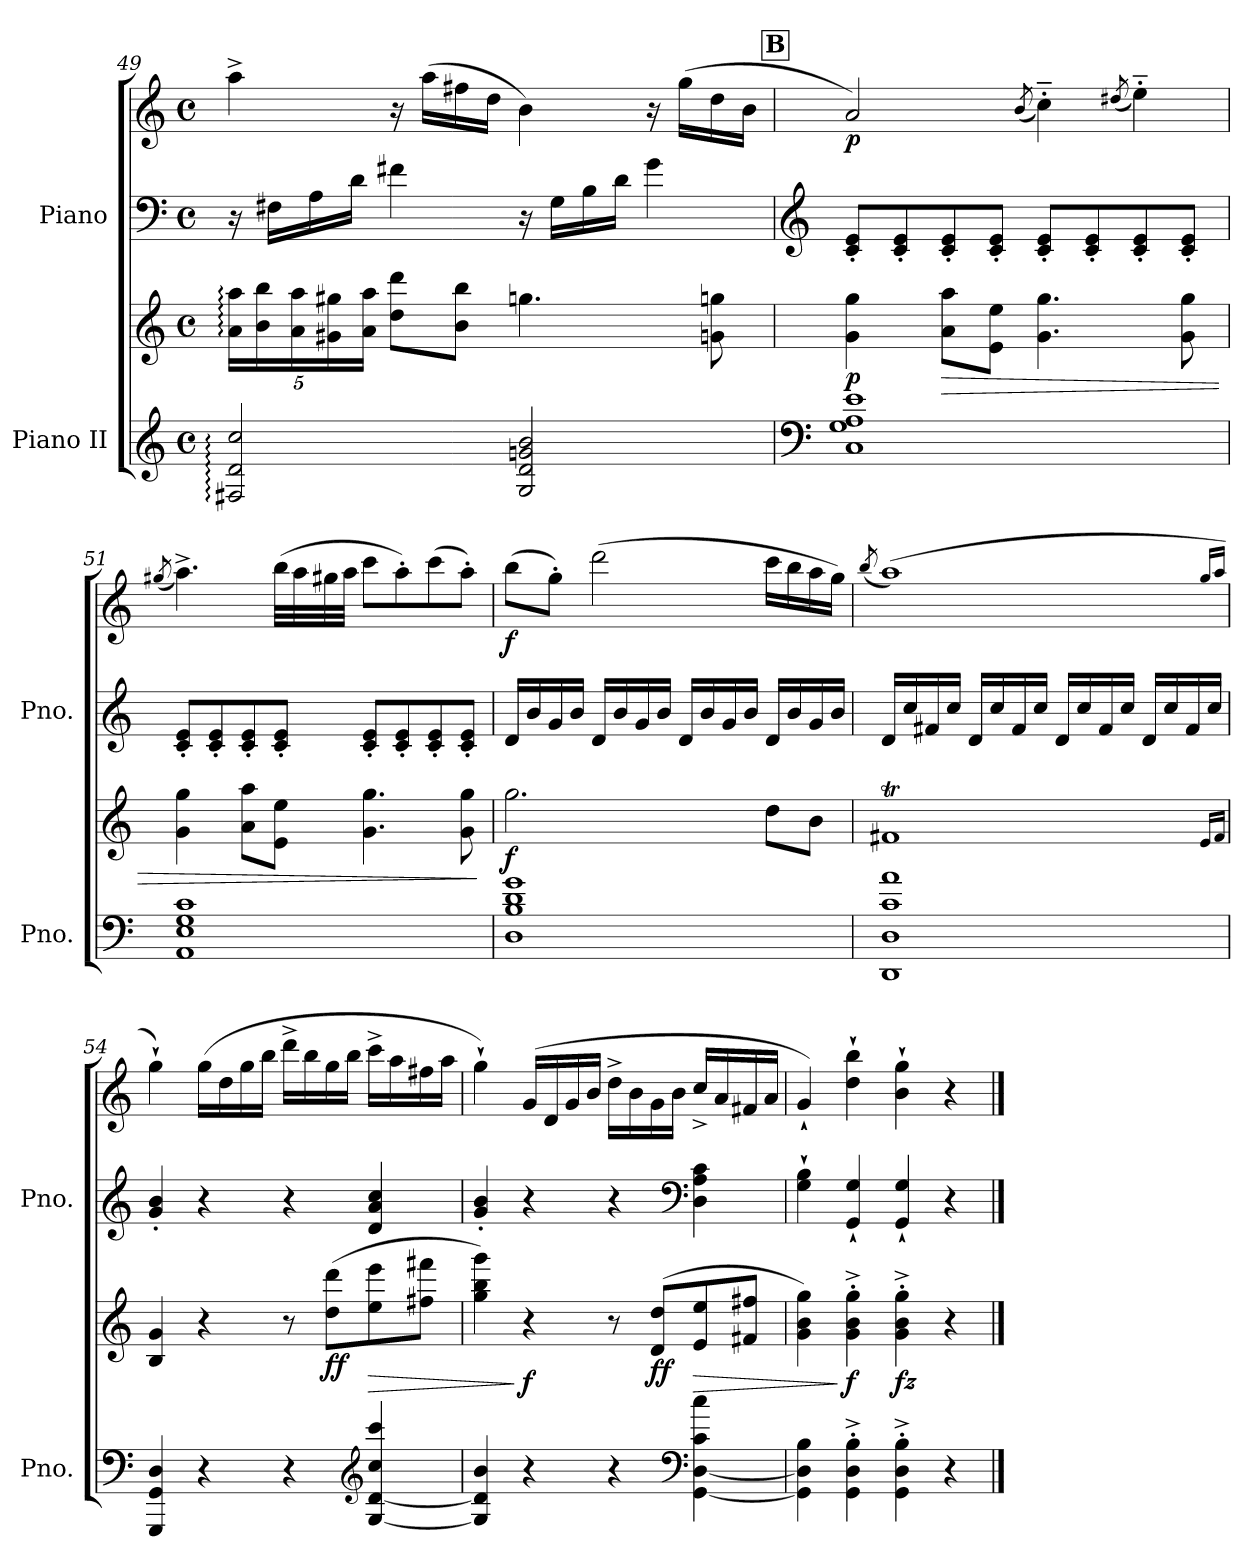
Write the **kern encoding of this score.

**kern	**kern	**dynam	**kern	**kern	**dynam
*part2	*part2	*part2	*part1	*part1	*part1
*staff4	*staff3	*staff3/4	*staff2	*staff1	*staff1/2
*I"Piano II	*	*	*I"Piano	*	*
*I'Pno.	*	*	*I'Pno.	*	*
*clefG2	*clefG2	*	*clefF4	*clefG2	*
*k[]	*k[]	*	*k[]	*k[]	*
*M4/4	*M4/4	*	*M4/4	*M4/4	*
*met(c)	*met(c)	*	*met(c)	*met(c)	*
*	*Xbrackettup	*	*	*	*
=49	=49	=49	=49	=49	=49
2F#X/: 2d/: 2cc/:	20a\: 20aa\:LL	.	16r	4aa^\	.
.	20b\ 20bb\	.	.	.	.
.	.	.	16F#X\LL	.	.
.	20a\ 20aa\	.	.	.	.
.	.	.	16A\	.	.
.	20g#X\ 20gg#X\	.	.	.	.
.	.	.	16d\JJ	.	.
.	20a\ 20aa\JJ	.	.	.	.
.	8dd\ 8ddd\L	.	4f#X\	16r	.
.	.	.	.	(>16aa\LL	.
.	8b\ 8bb\J	.	.	16ff#X\	.
.	.	.	.	16dd\JJ	.
2G/ 2d/ 2gn/ 2b/	4.ggn\	.	16r	4b\)	.
.	.	.	16G\LL	.	.
.	.	.	16B\	.	.
.	.	.	16d\JJ	.	.
.	.	.	4g\	16r	.
.	.	.	.	(>16gg\LL	.
.	8gn\ 8ggn\	.	.	16dd\	.
.	.	.	.	16b\JJ	.
!!LO:REH:place=s1:a:B:fs=14:t=B
=50	=50	=50	=50	=50	=50
*clefF4	*	*	*clefG2	*	*
!	!	!LO:DY:b	!	!	!LO:DY:b
1C 1G 1A 1e	4g\ 4gg\	p	8c/' 8e/'L	2a/)	p
.	.	.	8c/' 8e/'	.	.
!	!	!LO:HP:b	!	!	!
.	8a\ 8aa\L	>	8c/' 8e/'	.	.
.	8e\ 8ee\J	.	8c/' 8e/'J	.	.
.	.	.	.	(<8qb/	.
.	4.g\ 4.gg\	.	8c/' 8e/'L	4cc'~\)	.
.	.	.	8c/' 8e/'	.	.
.	.	.	.	(<8qdd#X/	.
.	.	.	8c/' 8e/'	4ee'~\)	.
.	8g\ 8gg\	.	8c/' 8e/'J	.	.
=51	=51	=51	=51	=51	=51
.	.	.	.	(<8qgg#X/	.
1AA 1E 1G 1c	4g\ 4gg\	.	8c/' 8e/'L	4.aa^\)	.
.	.	.	8c/' 8e/'	.	.
.	8a\ 8aa\L	.	8c/' 8e/'	.	.
.	8e\ 8ee\J	.	8c/' 8e/'J	(>32bb\LLL	.
.	.	.	.	32aa\	.
.	.	.	.	32gg#X\	.
.	.	.	.	32aa\JJJ	.
.	4.g\ 4.gg\	.	8c/' 8e/'L	8ccc\L	.
.	.	.	8c/' 8e/'	8aa'\)	.
.	.	.	8c/' 8e/'	(>8ccc\	.
.	8g\ 8gg\	.	8c/' 8e/'J	8aa'\J)	.
.	.	]	.	.	.
!!LO:LB:g=z
=52	=52	=52	=52	=52	=52
!	!	!LO:DY:b	!	!	!LO:DY:b
1D 1B 1d 1g	2.gg\	f	16d/LL	(>8bb\L	f
.	.	.	16b/	.	.
.	.	.	16g/	8gg'\J)	.
.	.	.	16b/JJ	.	.
.	.	.	16d/LL	(>2ddd\	.
.	.	.	16b/	.	.
.	.	.	16g/	.	.
.	.	.	16b/JJ	.	.
.	.	.	16d/LL	.	.
.	.	.	16b/	.	.
.	.	.	16g/	.	.
.	.	.	16b/JJ	.	.
.	8dd\L	.	16d/LL	16ccc\LL	.
.	.	.	16b/	16bb\	.
.	8b\J	.	16g/	16aa\	.
.	.	.	16b/JJ	16gg\JJ)	.
=53	=53	=53	=53	=53	=53
.	.	.	.	(<8qbb/	.
1DD 1D 1c 1a	1f#Xt	.	16d/LL	(<1aa)	.
.	.	.	16cc/	.	.
.	.	.	16f#X/	.	.
.	.	.	16cc/JJ	.	.
.	.	.	16d/LL	.	.
.	.	.	16cc/	.	.
.	.	.	16f#/	.	.
.	.	.	16cc/JJ	.	.
.	.	.	16d/LL	.	.
.	.	.	16cc/	.	.
.	.	.	16f#/	.	.
.	.	.	16cc/JJ	.	.
.	.	.	16d/LL	.	.
.	.	.	16cc/	.	.
.	.	.	16f#/	.	.
.	.	.	16cc/JJ	.	.
.	16qe/LL	.	.	16qgg/LL	.
.	16qf#/JJ	.	.	16qaa/JJ	.
=54	=54	=54	=54	=54	=54
4GGG/ 4GG/ 4D/	4B/ 4g/	.	4g/' 4b/'	4gg`\)	.
4r	4r	.	4r	(>16gg\LL	.
.	.	.	.	16dd\	.
.	.	.	.	16gg\	.
.	.	.	.	16bb\JJ	.
4r	8r	.	4r	16ddd^\LL	.
.	.	.	.	16bb\	.
!	!	!LO:DY:b	!	!	!
.	(>8dd\ 8ddd\L	ff	.	16gg\	.
.	.	.	.	16bb\JJ	.
*clefG2	*	*	*	*	*
!	!	!LO:HP:b	!	!	!
[4G/ [4d/ 4cc/ 4ccc/	8ee\ 8eee\	>	4d/ 4a/ 4cc/	16ccc^\LL	.
.	.	.	.	16aa\	.
.	8ff#X\ 8fff#X\J	.	.	16ff#X\	.
.	.	.	.	16aa\JJ	.
=55	=55	=55	=55	=55	=55
4G/] 4d/] 4b/	4gg\ 4bb\ 4ggg\)	.	4g/' 4b/'	4gg`\)	.
!	!	!LO:DY:n=1:b	!	!	!
4r	4r	] f	4r	(<16g/LL	.
.	.	.	.	16d/	.
.	.	.	.	16g/	.
.	.	.	.	16b/JJ	.
4r	8r	.	4r	16dd^\LL	.
.	.	.	.	16b\	.
!	!	!LO:DY:n=2:b	!	!	!
.	(<8d/ 8dd/L	ff	.	16g\	.
.	.	.	.	16b\JJ	.
*clefF4	*	*	*clefF4	*	*
!	!	!LO:HP:b	!	!	!
[4GG\ [4D\ 4c\ 4cc\	8e/ 8ee/	>	4D\ 4A\ 4c\	16cc^/LL	.
.	.	.	.	16a/	.
.	8f#X/ 8ff#X/J	.	.	16f#X/	.
.	.	.	.	16a/JJ	.
=56	=56	=56	=56	=56	=56
4GG\] 4D\] 4B\	4g\ 4b\ 4gg\)	.	4G\` 4B\`	4g`/)	.
!	!	!LO:DY:n=1:b	!	!	!
4GG\'^ 4D\'^ 4B\'^	4g\'^ 4b\'^ 4gg\'^	] f	4GG/` 4G/`	4dd\` 4bb\`	.
!	!	!LO:DY:n=2:b	!	!	!
4GG\'^ 4D\'^ 4B\'^	4g\'^ 4b\'^ 4gg\'^	fz	4GG/` 4G/`	4b\` 4gg\`	.
4r	4r	.	4r	4r	.
==	==	==	==	==	==
*-	*-	*-	*-	*-	*-
